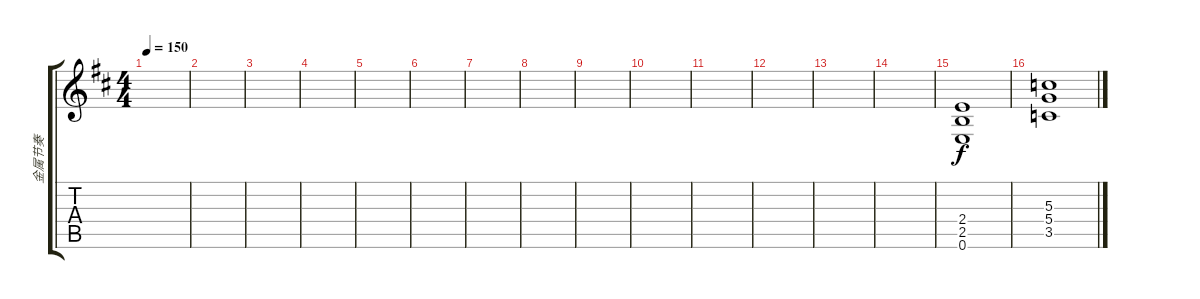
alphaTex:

\track ("金属节奏" "金属节奏") {instrument overdrivenguitar}
\staff {score tabs}
\tuning (E4 B3 G3 D3 A2 E2) {hide}
\ts (4 4)
\tempo 150
\clef g2
\ks bminor
|
|
|
|
|
|
|
|
|
|
|
|
|
|
(2.4 2.5 0.6).1 |
(5.3 5.4 3.5).1
